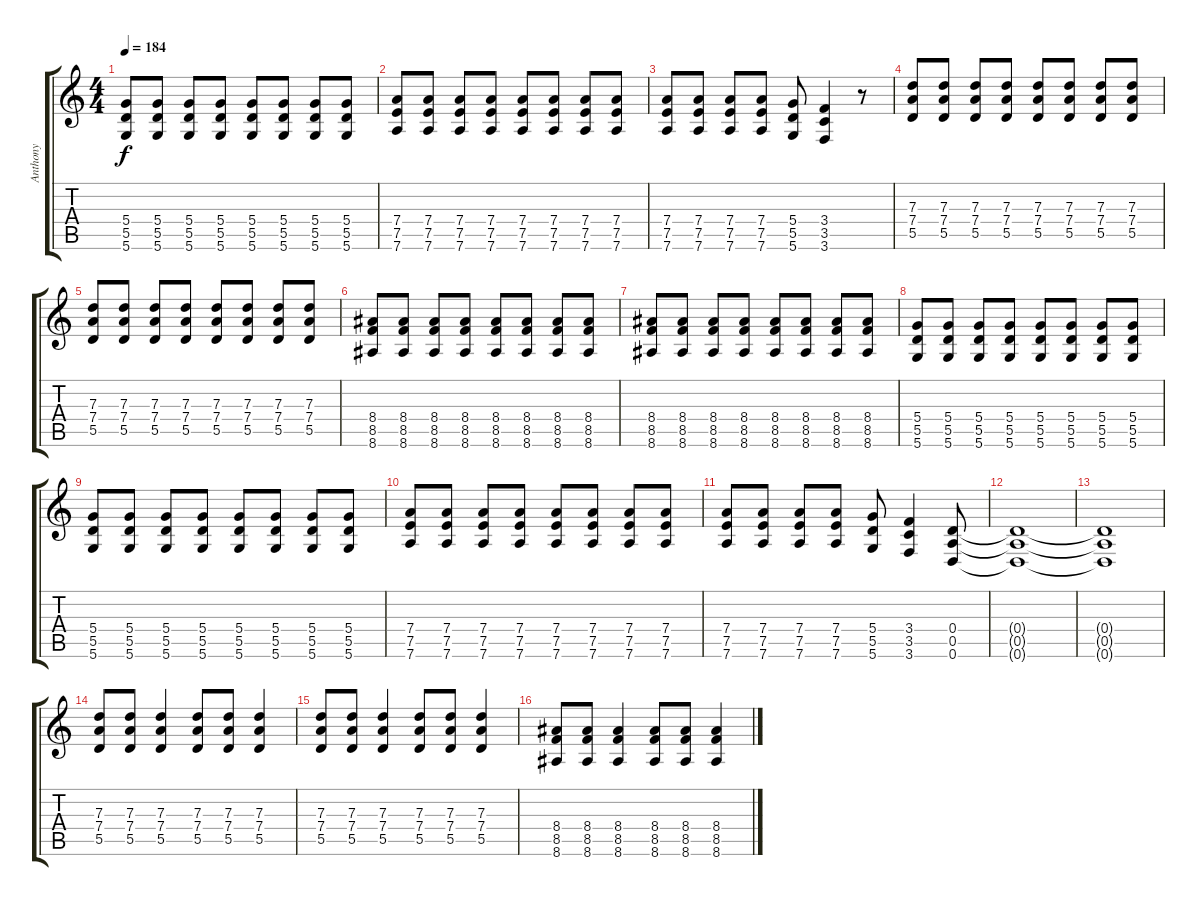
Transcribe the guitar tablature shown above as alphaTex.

\track ("Anthony" "Anthony") {instrument distortionguitar}
\staff {score tabs}
\tuning (E4 B3 G3 D3 A2 D2) {hide}
\ts (4 4)
\tempo 184
\clef g2
\ks c
(5.4 5.5 5.6).8{dy f} (5.4 5.5 5.6).8 (5.4 5.5 5.6).8 (5.4 5.5 5.6).8 (5.4 5.5 5.6).8 (5.4 5.5 5.6).8 (5.4 5.5 5.6).8 (5.4 5.5 5.6).8 |
(7.4 7.5 7.6).8 (7.4 7.5 7.6).8 (7.4 7.5 7.6).8 (7.4 7.5 7.6).8 (7.4 7.5 7.6).8 (7.4 7.5 7.6).8 (7.4 7.5 7.6).8 (7.4 7.5 7.6).8 |
(7.4 7.5 7.6).8 (7.4 7.5 7.6).8 (7.4 7.5 7.6).8 (7.4 7.5 7.6).8 (5.4 5.5 5.6).8 (3.4 3.5 3.6).4 r.8 |
(7.3 7.4 5.5).8 (7.3 7.4 5.5).8 (7.3 7.4 5.5).8 (7.3 7.4 5.5).8 (7.3 7.4 5.5).8 (7.3 7.4 5.5).8 (7.3 7.4 5.5).8 (7.3 7.4 5.5).8 |
(7.3 7.4 5.5).8 (7.3 7.4 5.5).8 (7.3 7.4 5.5).8 (7.3 7.4 5.5).8 (7.3 7.4 5.5).8 (7.3 7.4 5.5).8 (7.3 7.4 5.5).8 (7.3 7.4 5.5).8 |
(8.4 8.5 8.6).8 (8.4 8.5 8.6).8 (8.4 8.5 8.6).8 (8.4 8.5 8.6).8 (8.4 8.5 8.6).8 (8.4 8.5 8.6).8 (8.4 8.5 8.6).8 (8.4 8.5 8.6).8 |
(8.4 8.5 8.6).8 (8.4 8.5 8.6).8 (8.4 8.5 8.6).8 (8.4 8.5 8.6).8 (8.4 8.5 8.6).8 (8.4 8.5 8.6).8 (8.4 8.5 8.6).8 (8.4 8.5 8.6).8 |
(5.4 5.5 5.6).8 (5.4 5.5 5.6).8 (5.4 5.5 5.6).8 (5.4 5.5 5.6).8 (5.4 5.5 5.6).8 (5.4 5.5 5.6).8 (5.4 5.5 5.6).8 (5.4 5.5 5.6).8 |
(5.4 5.5 5.6).8 (5.4 5.5 5.6).8 (5.4 5.5 5.6).8 (5.4 5.5 5.6).8 (5.4 5.5 5.6).8 (5.4 5.5 5.6).8 (5.4 5.5 5.6).8 (5.4 5.5 5.6).8 |
(7.4 7.5 7.6).8 (7.4 7.5 7.6).8 (7.4 7.5 7.6).8 (7.4 7.5 7.6).8 (7.4 7.5 7.6).8 (7.4 7.5 7.6).8 (7.4 7.5 7.6).8 (7.4 7.5 7.6).8 |
(7.4 7.5 7.6).8 (7.4 7.5 7.6).8 (7.4 7.5 7.6).8 (7.4 7.5 7.6).8 (5.4 5.5 5.6).8 (3.4 3.5 3.6).4 (0.4 0.5 0.6).8 |
(0.4{t} 0.5{t} 0.6{t}).1 |
(0.4{t} 0.5{t} 0.6{t}).1 |
(7.3 7.4 5.5).8 (7.3 7.4 5.5).8 (7.3 7.4 5.5).4 (7.3 7.4 5.5).8 (7.3 7.4 5.5).8 (7.3 7.4 5.5).4 |
(7.3 7.4 5.5).8 (7.3 7.4 5.5).8 (7.3 7.4 5.5).4 (7.3 7.4 5.5).8 (7.3 7.4 5.5).8 (7.3 7.4 5.5).4 |
(8.4 8.5 8.6).8 (8.4 8.5 8.6).8 (8.4 8.5 8.6).4 (8.4 8.5 8.6).8 (8.4 8.5 8.6).8 (8.4 8.5 8.6).4
